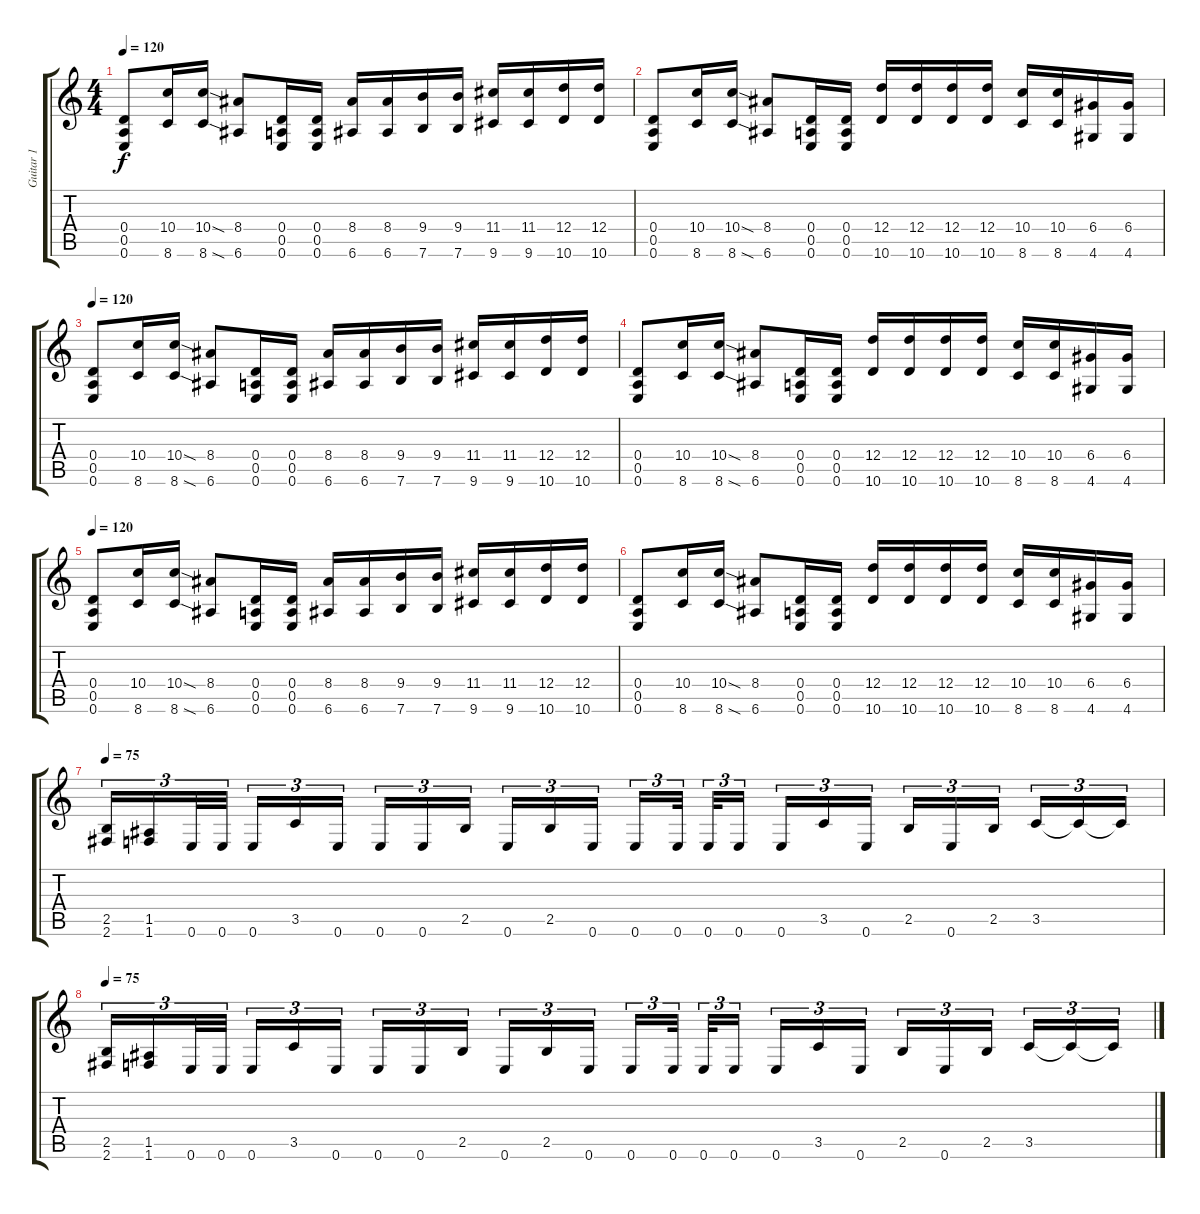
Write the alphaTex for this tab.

\track ("Guitar 1" "Guitar 1") {instrument distortionguitar}
\staff {score tabs}
\tuning (E4 B3 G3 D3 A2 E2) {hide}
\ts (4 4)
\tempo 120
\clef g2
\ks c
(0.4 0.5 0.6).8{dy f} (10.4 8.6).16 (10.4{sod} 8.6{sod}).16 (8.4 6.6).8 (0.4 0.5 0.6).16 (0.4 0.5 0.6).16 (8.4 6.6).16 (8.4 6.6).16 (9.4 7.6).16 (9.4 7.6).16 (11.4 9.6).16 (11.4 9.6).16 (12.4 10.6).16 (12.4 10.6).16 |
(0.4 0.5 0.6).8 (10.4 8.6).16 (10.4{sod} 8.6{sod}).16 (8.4 6.6).8 (0.4 0.5 0.6).16 (0.4 0.5 0.6).16 (12.4 10.6).16 (12.4 10.6).16 (12.4 10.6).16 (12.4 10.6).16 (10.4 8.6).16 (10.4 8.6).16 (6.4 4.6).16 (6.4 4.6).16 |
\tempo 120
(0.4 0.5 0.6).8 (10.4 8.6).16 (10.4{sod} 8.6{sod}).16 (8.4 6.6).8 (0.4 0.5 0.6).16 (0.4 0.5 0.6).16 (8.4 6.6).16 (8.4 6.6).16 (9.4 7.6).16 (9.4 7.6).16 (11.4 9.6).16 (11.4 9.6).16 (12.4 10.6).16 (12.4 10.6).16 |
(0.4 0.5 0.6).8 (10.4 8.6).16 (10.4{sod} 8.6{sod}).16 (8.4 6.6).8 (0.4 0.5 0.6).16 (0.4 0.5 0.6).16 (12.4 10.6).16 (12.4 10.6).16 (12.4 10.6).16 (12.4 10.6).16 (10.4 8.6).16 (10.4 8.6).16 (6.4 4.6).16 (6.4 4.6).16 |
\tempo 120
(0.4 0.5 0.6).8 (10.4 8.6).16 (10.4{sod} 8.6{sod}).16 (8.4 6.6).8 (0.4 0.5 0.6).16 (0.4 0.5 0.6).16 (8.4 6.6).16 (8.4 6.6).16 (9.4 7.6).16 (9.4 7.6).16 (11.4 9.6).16 (11.4 9.6).16 (12.4 10.6).16 (12.4 10.6).16 |
(0.4 0.5 0.6).8 (10.4 8.6).16 (10.4{sod} 8.6{sod}).16 (8.4 6.6).8 (0.4 0.5 0.6).16 (0.4 0.5 0.6).16 (12.4 10.6).16 (12.4 10.6).16 (12.4 10.6).16 (12.4 10.6).16 (10.4 8.6).16 (10.4 8.6).16 (6.4 4.6).16 (6.4 4.6).16 |
\tempo 75
(2.5 2.6).16{tu (3 2)} (1.5 1.6).16{tu (3 2)} 0.6.32{tu (3 2)} 0.6.32{tu (3 2)} 0.6.16{tu (3 2)} 3.5.16{tu (3 2)} 0.6.16{tu (3 2)} 0.6.16{tu (3 2)} 0.6.16{tu (3 2)} 2.5.16{tu (3 2)} 0.6.16{tu (3 2)} 2.5.16{tu (3 2)} 0.6.16{tu (3 2)} 0.6.16{tu (3 2)} 0.6.32{tu (3 2)} 0.6.32{tu (3 2)} 0.6.16{tu (3 2)} 0.6.16{tu (3 2)} 3.5.16{tu (3 2)} 0.6.16{tu (3 2)} 2.5.16{tu (3 2)} 0.6.16{tu (3 2)} 2.5.16{tu (3 2)} 3.5.16{tu (3 2)} 3.5{t}.16{tu (3 2)} 3.5{t}.16{tu (3 2)} |
\tempo 75
(2.5 2.6).16{tu (3 2)} (1.5 1.6).16{tu (3 2)} 0.6.32{tu (3 2)} 0.6.32{tu (3 2)} 0.6.16{tu (3 2)} 3.5.16{tu (3 2)} 0.6.16{tu (3 2)} 0.6.16{tu (3 2)} 0.6.16{tu (3 2)} 2.5.16{tu (3 2)} 0.6.16{tu (3 2)} 2.5.16{tu (3 2)} 0.6.16{tu (3 2)} 0.6.16{tu (3 2)} 0.6.32{tu (3 2)} 0.6.32{tu (3 2)} 0.6.16{tu (3 2)} 0.6.16{tu (3 2)} 3.5.16{tu (3 2)} 0.6.16{tu (3 2)} 2.5.16{tu (3 2)} 0.6.16{tu (3 2)} 2.5.16{tu (3 2)} 3.5.16{tu (3 2)} 3.5{t}.16{tu (3 2)} 3.5{t}.16{tu (3 2)}
